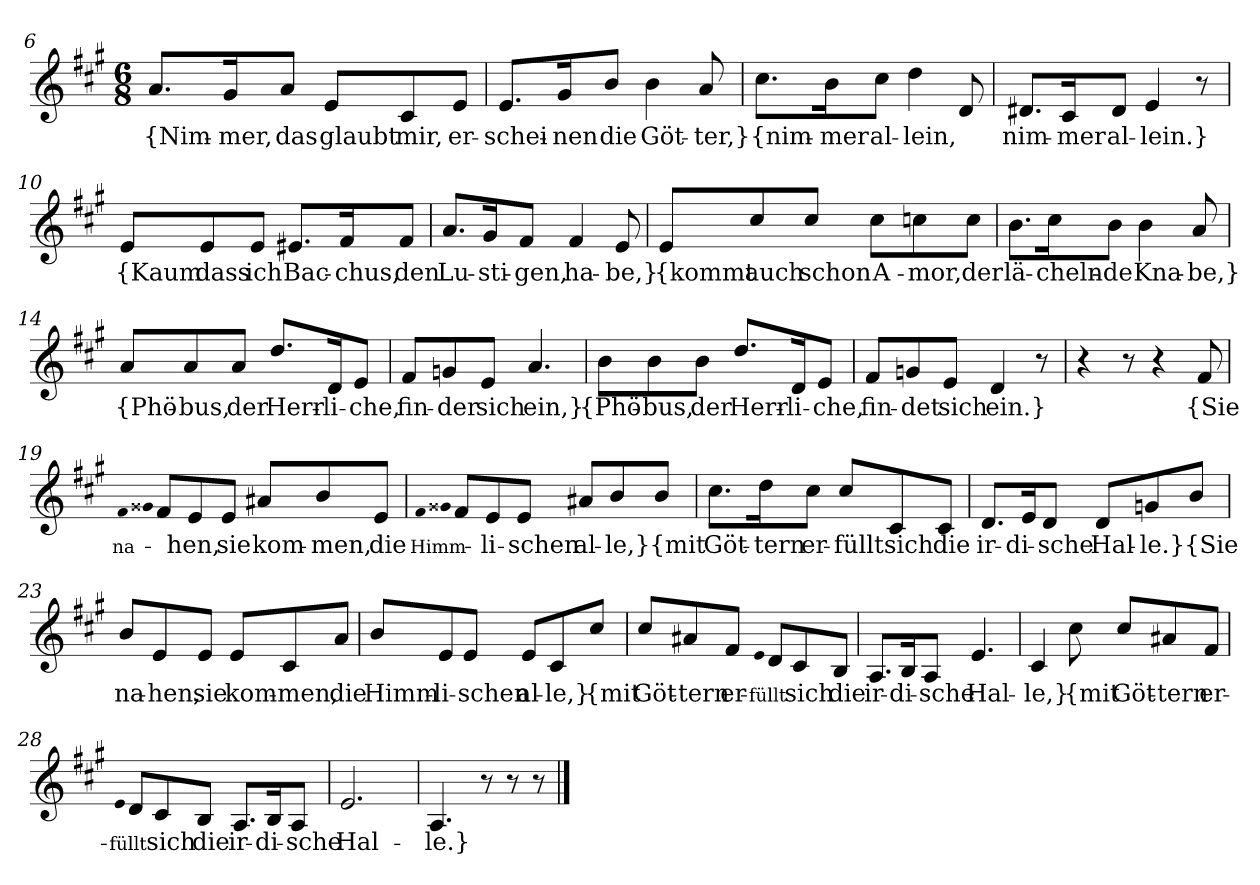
**kern	**text
*part1	*part1
*staff1	*staff1
*clefG2	*
*k[f#c#g#]	*
*M6/8	*
=6	=6
8.a/L	{Nim-
16g#/K	-mer,
8a/J	das
8e/L	glaubt
8c#/	mir,
8e/J	er-
=7	=7
8.e/L	-schei-
16g#/K	-nen
8b/J	die
4b	Göt-
8a	-ter,}
=8	=8
8.cc#\L	{nim-
16b\K	-mer
8cc#\J	al-
4dd	-lein,
8d	.
=9	=9
8.d#X/L	nim-
16c#/K	-mer
8d#/J	al-
4e	-lein.}
8r	.
=10	=10
8e/L	{Kaum
8e/	dass
8e/J	ich
8.e#X/L	Bac-
16f#/K	-chus,
8f#/J	den
=11	=11
8.a/L	Lu-
16g#/K	-sti-
8f#/J	-gen,
4f#	ha-
8e	-be,}
=12	=12
8e/L	{kommt
8cc#/	auch
8cc#/J	schon
8cc#\L	A-
8ccn\	-mor,
8cc\J	der
=13	=13
8.b\L	lä-
16cc#\K	-cheln-
8b\J	-de
4b	Kna-
8a	-be,}
=14	=14
8a/L	{Phö-
8a/	-bus,
8a/J	der
8.dd/L	Herr-
16d/K	-li-
8e/J	-che,
=15	=15
8f#/L	fin-
8gn/	-der
8e/J	sich
4.a	ein,}
=16	=16
8b\L	{Phö-
8b\	-bus,
8b\J	der
8.dd/L	Herr-
16d/K	-li-
8e/J	-che,
=17	=17
8f#/L	fin-
8gn/	-det
8e/J	sich
4d	ein.}
8r	.
=18	=18
4r	.
8r	.
4r	.
8f#	{Sie
=19	=19
qf#	na-
qg##X	.
8f#/L	.
8e/	-hen,
8e/J	sie
8a#X/L	kom-
8b/	-men,
8e/J	die
=20	=20
qf#	Himm-
qg##X	.
8f#/L	.
8e/	-li-
8e/J	-schen
8a#X/L	al-
8b/	-le,}
8b/J	{mit
=21	=21
8.cc#\L	Göt-
16dd\K	-tern
8cc#\J	er-
8cc#/L	-füllt
8c#/	sich
8c#/J	die
=22	=22
8.d/L	ir-
16e/K	-di-
8d/J	-sche
8d/L	Hal-
8gn/	-le.}
8b/J	{Sie
=23	=23
8b/L	na-
8e/	-hen,
8e/J	sie
8e/L	kom-
8c#/	-men,
8a/J	die
=24	=24
8b/L	Himm-
8e/	-li-
8e/J	-schen
8e/L	al-
8c#/	-le,}
8cc#/J	{mit
=25	=25
8cc#/L	Göt-
8a#X/	-tern
8f#/J	er-
qe	-füllt
8d/L	.
8c#/	sich
8B/J	die
=26	=26
8.A/L	ir-
16B/K	-di-
8A/J	-sche
4.e	Hal-
=27	=27
4c#	-le,}
8cc#	{mit
8cc#/L	Göt-
8a#X/	-tern
8f#/J	er-
=28	=28
qe	-füllt
8d/L	.
8c#/	sich
8B/J	die
8.A/L	ir-
16B/K	-di-
8A/J	-sche
=29	=29
2.e	Hal-
=30	=30
4.A	-le.}
8r	.
8r	.
8r	.
==	==
*-	*-
